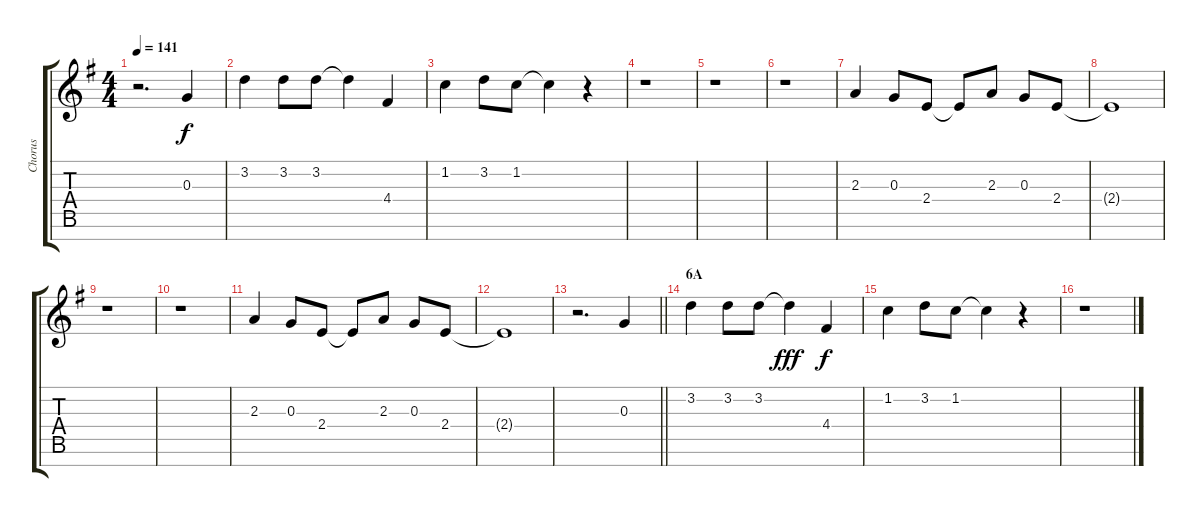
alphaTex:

\track ("Chorus" "Chorus") {instrument voiceoohs}
\staff {score tabs}
\tuning (E5 B4 G4 D4 A3 E3 B2) {hide}
\ts (4 4)
\tempo 141
\clef g2
\ks g
r.2{d dy f} 0.3.4 |
3.2.4 3.2.8 3.2.8 3.2{t}.4 4.4.4 |
1.2.4 3.2.8 1.2.8 1.2{t}.4 r.4 |
r.1 |
r.1 |
r.1 |
2.3.4 0.3.8 2.4.8 2.4{t}.8 2.3.8 0.3.8 2.4.8 |
2.4{t}.1 |
r.1 |
r.1 |
2.3.4 0.3.8 2.4.8 2.4{t}.8 2.3.8 0.3.8 2.4.8 |
2.4{t}.1 |
\barLineRight lightlight
r.2{d} 0.3.4 |
\section ("" "6A")
3.2.4 3.2.8 3.2.8 3.2{t}.4{dy fff} 4.4.4{dy f} |
1.2.4 3.2.8 1.2.8 1.2{t}.4 r.4 |
r.1
